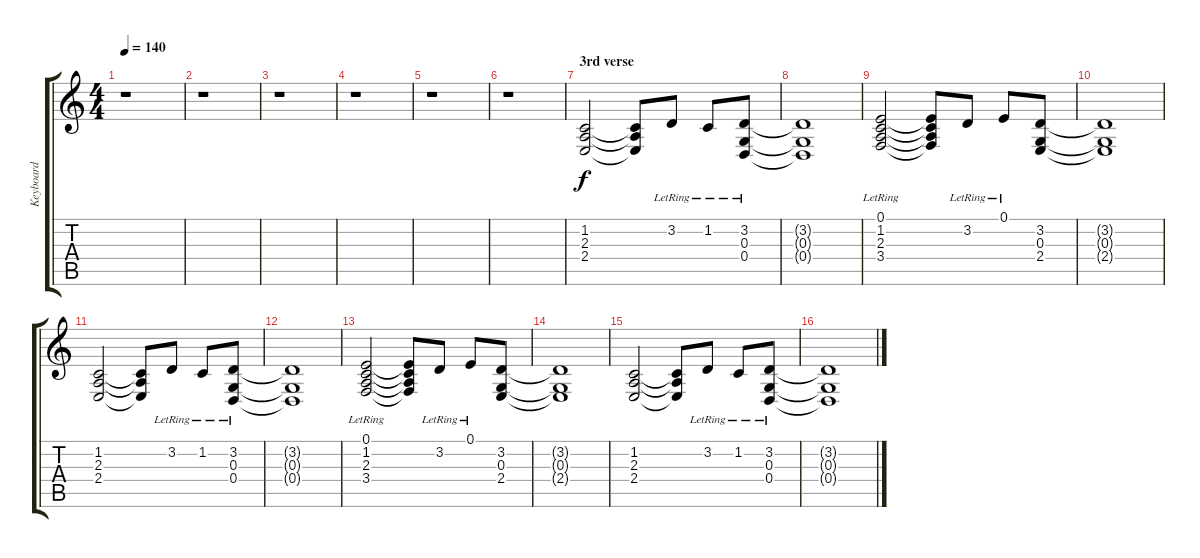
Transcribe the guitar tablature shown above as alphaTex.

\track ("Keyboard" "Keyboard") {instrument acousticgrandpiano}
\staff {score tabs}
\tuning (E4 B3 G3 D3 A2 E2) {hide}
\ts (4 4)
\tempo 140
\clef g2
\ks c
r.1{dy f} |
r.1 |
r.1 |
r.1 |
r.1 |
r.1 |
\section ("" "3rd verse")
(1.2 2.3 2.4).2 (1.2{t} 2.3{t} 2.4{t}).8 3.2{lr}.8 1.2{lr}.8 (3.2{lr} 0.3{lr} 0.4{lr}).8 |
(3.2{t} 0.3{t} 0.4{t}).1 |
(0.1{lr} 1.2{lr} 2.3{lr} 3.4{lr}).2 (0.1{t} 1.2{t} 2.3{t} 3.4{t}).8 3.2{lr}.8 0.1{lr}.8 (3.2 0.3 2.4).8 |
(3.2{t} 0.3{t} 2.4{t}).1 |
(1.2 2.3 2.4).2 (1.2{t} 2.3{t} 2.4{t}).8 3.2{lr}.8 1.2{lr}.8 (3.2{lr} 0.3{lr} 0.4{lr}).8 |
(3.2{t} 0.3{t} 0.4{t}).1 |
(0.1{lr} 1.2{lr} 2.3{lr} 3.4{lr}).2 (0.1{t} 1.2{t} 2.3{t} 3.4{t}).8 3.2{lr}.8 0.1{lr}.8 (3.2 0.3 2.4).8 |
(3.2{t} 0.3{t} 2.4{t}).1 |
(1.2 2.3 2.4).2 (1.2{t} 2.3{t} 2.4{t}).8 3.2{lr}.8 1.2{lr}.8 (3.2{lr} 0.3{lr} 0.4{lr}).8 |
(3.2{t} 0.3{t} 0.4{t}).1
